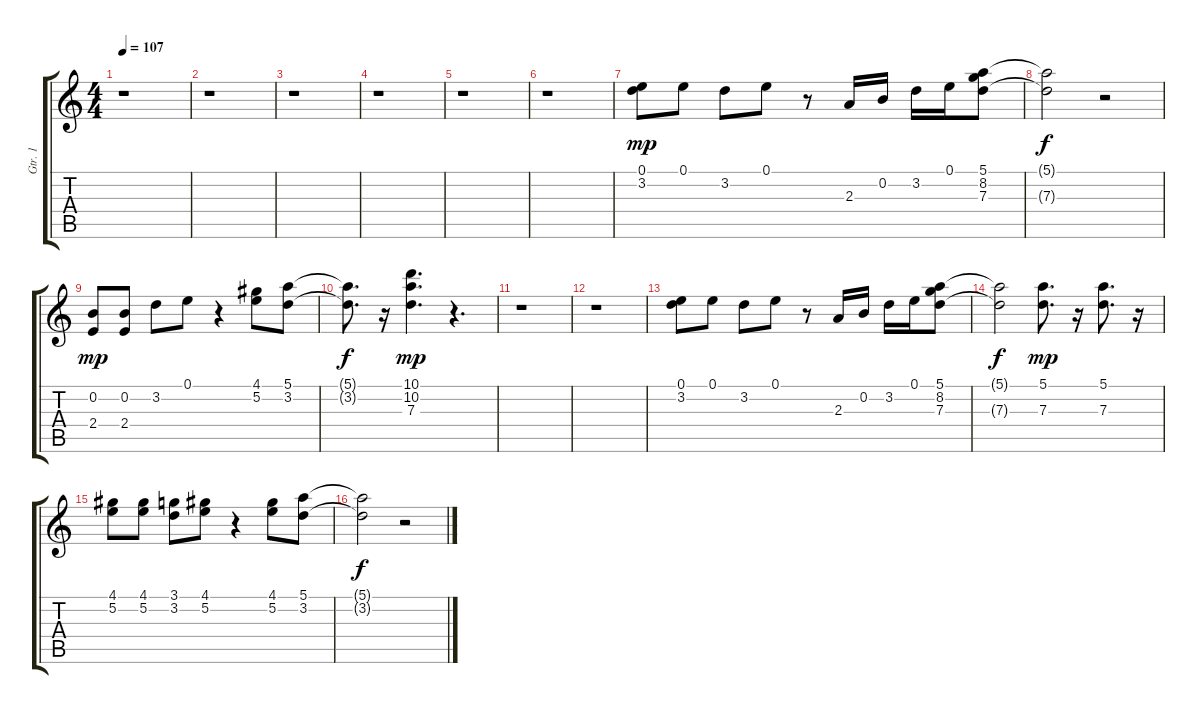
\track ("Gtr. 1" "Gtr. 1") {instrument electricguitarjazz}
\staff {score tabs}
\tuning (E4 B3 G3 D3 A2 E2) {hide}
\ts (4 4)
\tempo 107
\clef g2
\ks c
r.1{dy mp} |
r.1 |
r.1 |
r.1 |
r.1 |
r.1 |
(0.1 3.2).8 0.1.8 3.2.8 0.1.8 r.8 2.3.16 0.2.16 3.2.16 0.1.16 (5.1 8.2 7.3).8 |
(5.1{t} 7.3{t}).2{dy f} r.2 |
(0.2 2.4).8{dy mp} (0.2 2.4).8 3.2.8 0.1.8 r.4 (4.1 5.2).8 (5.1 3.2).8 |
(5.1{t} 3.2{t}).8{d dy f} r.16 (10.1 10.2 7.3).4{d dy mp} r.4{d} |
r.1 |
r.1 |
(0.1 3.2).8 0.1.8 3.2.8 0.1.8 r.8 2.3.16 0.2.16 3.2.16 0.1.16 (5.1 8.2 7.3).8 |
(5.1{t} 7.3{t}).2{dy f} (5.1 7.3).8{d dy mp} r.16 (5.1 7.3).8{d} r.16 |
(4.1 5.2).8 (4.1 5.2).8 (3.1 3.2).8 (4.1 5.2).8 r.4 (4.1 5.2).8 (5.1 3.2).8 |
(5.1{t} 3.2{t}).2{dy f} r.2
